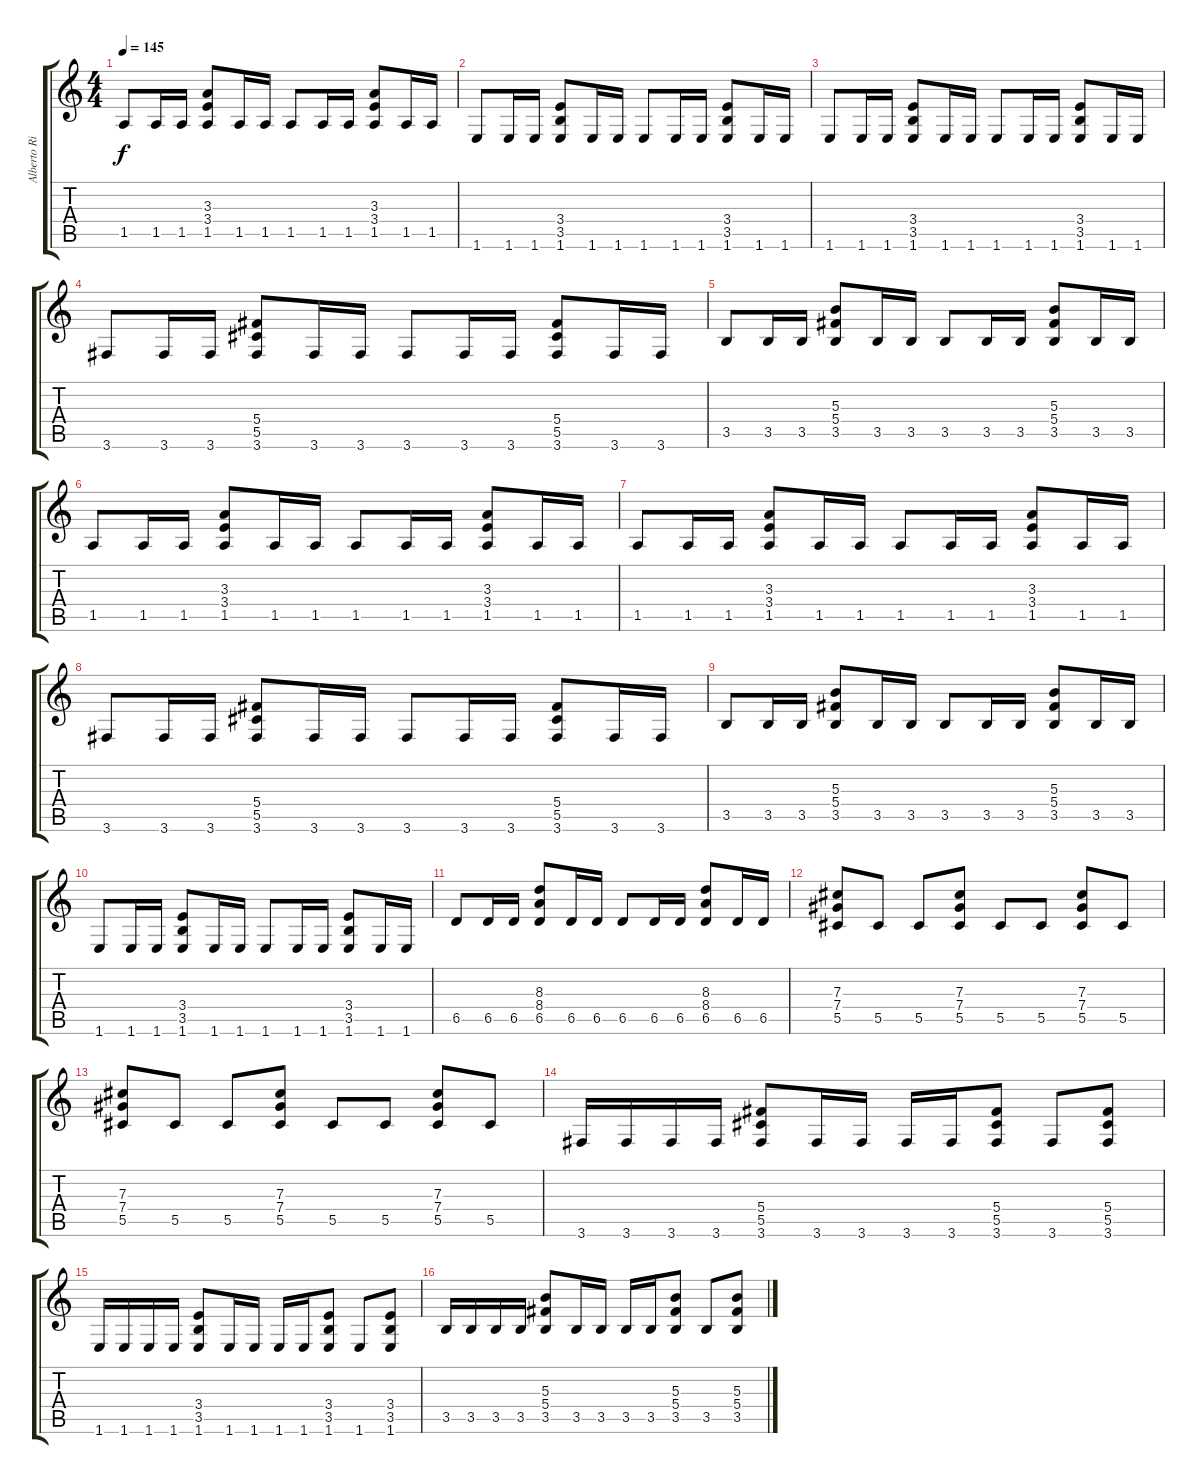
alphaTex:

\track ("Alberto Rionda" "Alberto Ri") {instrument distortionguitar}
\staff {score tabs}
\tuning (Eb4 Bb3 Gb3 Db3 Ab2 Eb2) {hide}
\ts (4 4)
\tempo 145
\clef g2
\ks c
1.5.8{dy f} 1.5.16 1.5.16 (3.3 3.4 1.5).8 1.5.16 1.5.16 1.5.8 1.5.16 1.5.16 (3.3 3.4 1.5).8 1.5.16 1.5.16 |
1.6.8 1.6.16 1.6.16 (3.4 3.5 1.6).8 1.6.16 1.6.16 1.6.8 1.6.16 1.6.16 (3.4 3.5 1.6).8 1.6.16 1.6.16 |
1.6.8 1.6.16 1.6.16 (3.4 3.5 1.6).8 1.6.16 1.6.16 1.6.8 1.6.16 1.6.16 (3.4 3.5 1.6).8 1.6.16 1.6.16 |
3.6.8 3.6.16 3.6.16 (5.4 5.5 3.6).8 3.6.16 3.6.16 3.6.8 3.6.16 3.6.16 (5.4 5.5 3.6).8 3.6.16 3.6.16 |
3.5.8 3.5.16 3.5.16 (5.3 5.4 3.5).8 3.5.16 3.5.16 3.5.8 3.5.16 3.5.16 (5.3 5.4 3.5).8 3.5.16 3.5.16 |
1.5.8 1.5.16 1.5.16 (3.3 3.4 1.5).8 1.5.16 1.5.16 1.5.8 1.5.16 1.5.16 (3.3 3.4 1.5).8 1.5.16 1.5.16 |
1.5.8 1.5.16 1.5.16 (3.3 3.4 1.5).8 1.5.16 1.5.16 1.5.8 1.5.16 1.5.16 (3.3 3.4 1.5).8 1.5.16 1.5.16 |
3.6.8 3.6.16 3.6.16 (5.4 5.5 3.6).8 3.6.16 3.6.16 3.6.8 3.6.16 3.6.16 (5.4 5.5 3.6).8 3.6.16 3.6.16 |
3.5.8 3.5.16 3.5.16 (5.3 5.4 3.5).8 3.5.16 3.5.16 3.5.8 3.5.16 3.5.16 (5.3 5.4 3.5).8 3.5.16 3.5.16 |
1.6.8 1.6.16 1.6.16 (3.4 3.5 1.6).8 1.6.16 1.6.16 1.6.8 1.6.16 1.6.16 (3.4 3.5 1.6).8 1.6.16 1.6.16 |
6.5.8 6.5.16 6.5.16 (8.3 8.4 6.5).8 6.5.16 6.5.16 6.5.8 6.5.16 6.5.16 (8.3 8.4 6.5).8 6.5.16 6.5.16 |
(7.3 7.4 5.5).8 5.5.8 5.5.8 (7.3 7.4 5.5).8 5.5.8 5.5.8 (7.3 7.4 5.5).8 5.5.8 |
(7.3 7.4 5.5).8 5.5.8 5.5.8 (7.3 7.4 5.5).8 5.5.8 5.5.8 (7.3 7.4 5.5).8 5.5.8 |
3.6.16 3.6.16 3.6.16 3.6.16 (5.4 5.5 3.6).8 3.6.16 3.6.16 3.6.16 3.6.16 (5.4 5.5 3.6).8 3.6.8 (5.4 5.5 3.6).8 |
1.6.16 1.6.16 1.6.16 1.6.16 (3.4 3.5 1.6).8 1.6.16 1.6.16 1.6.16 1.6.16 (3.4 3.5 1.6).8 1.6.8 (3.4 3.5 1.6).8 |
3.5.16 3.5.16 3.5.16 3.5.16 (5.3 5.4 3.5).8 3.5.16 3.5.16 3.5.16 3.5.16 (5.3 5.4 3.5).8 3.5.8 (5.3 5.4 3.5).8
